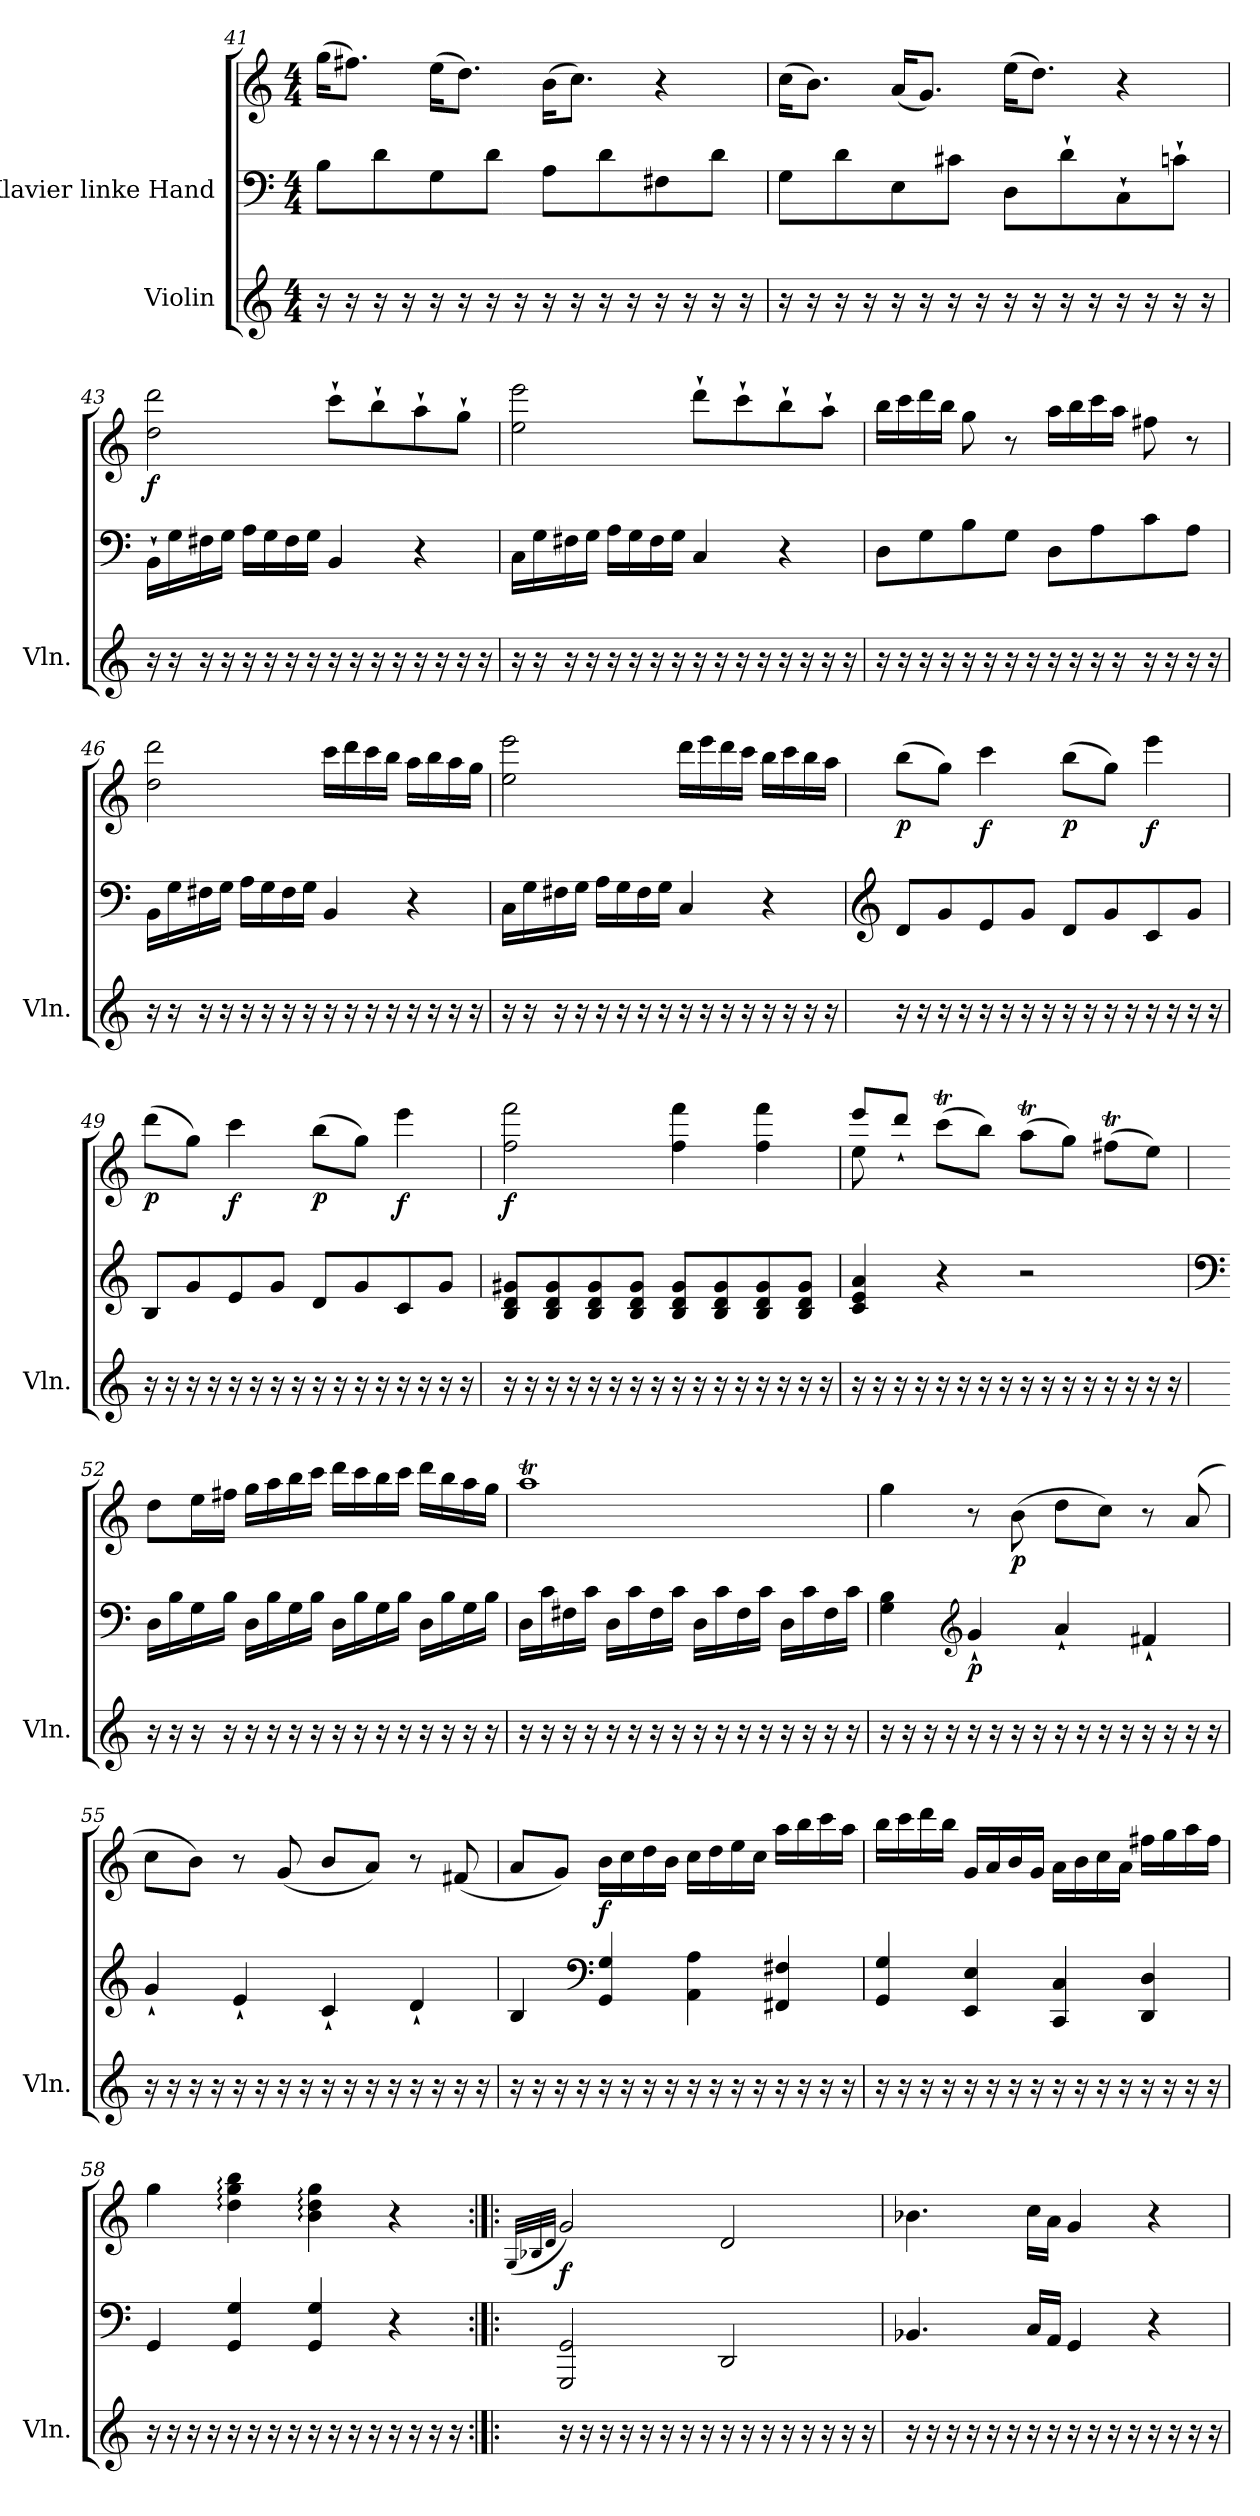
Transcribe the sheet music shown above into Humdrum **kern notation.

**kern	**kern	**kern	**dynam
*part2	*part1	*part1	*part1
*staff3	*staff2	*staff1	*staff1/2
*I"Violin	*I"Klavier linke Hand	*	*
*I'Vln.	*	*	*
*clefG2	*clefF4	*clefG2	*
*k[]	*k[]	*k[]	*
*M4/4	*M4/4	*M4/4	*
=41	=41	=41	=41
16r	8B\L	(>16gg\KL	.
16r	.	8.ff#X\J)	.
16r	8d\	.	.
16r	.	.	.
16r	8G\	(>16ee\KL	.
16r	.	8.dd\J)	.
16r	8d\J	.	.
16r	.	.	.
16r	8A\L	(>16b\KL	.
16r	.	8.cc\J)	.
16r	8d\	.	.
16r	.	.	.
16r	8F#X\	4r	.
16r	.	.	.
16r	8d\J	.	.
16r	.	.	.
!!LO:LB:g=z
=42	=42	=42	=42
16r	8G\L	(>16cc\KL	.
16r	.	8.b\J)	.
16r	8d\	.	.
16r	.	.	.
16r	8E\	(<16a/KL	.
16r	.	8.g/J)	.
16r	8c#X\J	.	.
16r	.	.	.
16r	8D\L	(>16ee\KL	.
16r	.	8.dd\J)	.
16r	8d`\	.	.
16r	.	.	.
16r	8C`\	4r	.
16r	.	.	.
16r	8cn`\J	.	.
16r	.	.	.
=43	=43	=43	=43
!	!	!	!LO:DY:b
16r	16BB`\LL	2dd\ 2ddd\	f
16r	16G\	.	.
16r	16F#X\	.	.
16r	16G\JJ	.	.
16r	16A\LL	.	.
16r	16G\	.	.
16r	16F#\	.	.
16r	16G\JJ	.	.
16r	4BB/	8ccc`\L	.
16r	.	.	.
16r	.	8bb`\	.
16r	.	.	.
16r	4r	8aa`\	.
16r	.	.	.
16r	.	8gg`\J	.
16r	.	.	.
=44	=44	=44	=44
16r	16C\LL	2ee\ 2eee\	.
16r	16G\	.	.
16r	16F#X\	.	.
16r	16G\JJ	.	.
16r	16A\LL	.	.
16r	16G\	.	.
16r	16F#\	.	.
16r	16G\JJ	.	.
16r	4C/	8ddd`\L	.
16r	.	.	.
16r	.	8ccc`\	.
16r	.	.	.
16r	4r	8bb`\	.
16r	.	.	.
16r	.	8aa`\J	.
16r	.	.	.
!!LO:LB:g=z
=45	=45	=45	=45
16r	8D\L	16bb\LL	.
16r	.	16ccc\	.
16r	8G\	16ddd\	.
16r	.	16bb\JJ	.
16r	8B\	8gg\	.
16r	.	.	.
16r	8G\J	8r	.
16r	.	.	.
16r	8D\L	16aa\LL	.
16r	.	16bb\	.
16r	8A\	16ccc\	.
16r	.	16aa\JJ	.
16r	8c\	8ff#X\	.
16r	.	.	.
16r	8A\J	8r	.
16r	.	.	.
=46	=46	=46	=46
16r	16BB\LL	2dd\ 2ddd\	.
16r	16G\	.	.
16r	16F#X\	.	.
16r	16G\JJ	.	.
16r	16A\LL	.	.
16r	16G\	.	.
16r	16F#\	.	.
16r	16G\JJ	.	.
16r	4BB/	16ccc\LL	.
16r	.	16ddd\	.
16r	.	16ccc\	.
16r	.	16bb\JJ	.
16r	4r	16aa\LL	.
16r	.	16bb\	.
16r	.	16aa\	.
16r	.	16gg\JJ	.
!!LO:PB:g=z
=47	=47	=47	=47
16r	16C\LL	2ee\ 2eee\	.
16r	16G\	.	.
16r	16F#X\	.	.
16r	16G\JJ	.	.
16r	16A\LL	.	.
16r	16G\	.	.
16r	16F#\	.	.
16r	16G\JJ	.	.
16r	4C/	16ddd\LL	.
16r	.	16eee\	.
16r	.	16ddd\	.
16r	.	16ccc\JJ	.
16r	4r	16bb\LL	.
16r	.	16ccc\	.
16r	.	16bb\	.
16r	.	16aa\JJ	.
=48	=48	=48	=48
*	*clefG2	*	*
!	!	!	!LO:DY:b
16r	8d/L	(>8bb\L	p
16r	.	.	.
16r	8g/	8gg\J)	.
16r	.	.	.
!	!	!	!LO:DY:b
16r	8e/	4ccc\	f
16r	.	.	.
16r	8g/J	.	.
16r	.	.	.
!	!	!	!LO:DY:b
16r	8d/L	(>8bb\L	p
16r	.	.	.
16r	8g/	8gg\J)	.
16r	.	.	.
!	!	!	!LO:DY:b
16r	8c/	4eee\	f
16r	.	.	.
16r	8g/J	.	.
16r	.	.	.
=49	=49	=49	=49
!	!	!	!LO:DY:b
16r	8B/L	(>8ddd\L	p
16r	.	.	.
16r	8g/	8gg\J)	.
16r	.	.	.
!	!	!	!LO:DY:b
16r	8e/	4ccc\	f
16r	.	.	.
16r	8g/J	.	.
16r	.	.	.
!	!	!	!LO:DY:b
16r	8d/L	(>8bb\L	p
16r	.	.	.
16r	8g/	8gg\J)	.
16r	.	.	.
!	!	!	!LO:DY:b
16r	8c/	4eee\	f
16r	.	.	.
16r	8g/J	.	.
16r	.	.	.
!!LO:LB:g=z
=50	=50	=50	=50
!	!	!	!LO:DY:b
16r	8B/ 8d/ 8g#X/L	2ff\ 2fff\	f
16r	.	.	.
16r	8B/ 8d/ 8g#/	.	.
16r	.	.	.
16r	8B/ 8d/ 8g#/	.	.
16r	.	.	.
16r	8B/ 8d/ 8g#/J	.	.
16r	.	.	.
16r	8B/ 8d/ 8g#/L	4ff\ 4fff\	.
16r	.	.	.
16r	8B/ 8d/ 8g#/	.	.
16r	.	.	.
16r	8B/ 8d/ 8g#/	4ff\ 4fff\	.
16r	.	.	.
16r	8B/ 8d/ 8g#/J	.	.
16r	.	.	.
=51	=51	=51	=51
*	*	*^	*
16r	4c/ 4e/ 4a/	8ee\	8eee/L	.
16r	.	.	.	.
16r	.	8ryy	8ddd`/J	.
16r	.	.	.	.
16r	4r	(>8cccT\L	2.ryy	.
16r	.	.	.	.
16r	.	8bb\J)	.	.
16r	.	.	.	.
16r	2r	(>8aaT\L	.	.
16r	.	.	.	.
16r	.	8gg\J)	.	.
16r	.	.	.	.
16r	.	(>8ff#Xt\L	.	.
16r	.	.	.	.
16r	.	8ee\J)	.	.
16r	.	.	.	.
*	*	*v	*v	*
=52	=52	=52	=52
*	*clefF4	*	*
16r	16D\LL	8dd\L	.
16r	16B\	.	.
16r	16G\	16ee\L	.
16r	16B\JJ	16ff#X\JJ	.
16r	16D\LL	16gg\LL	.
16r	16B\	16aa\	.
16r	16G\	16bb\	.
16r	16B\JJ	16ccc\JJ	.
16r	16D\LL	16ddd\LL	.
16r	16B\	16ccc\	.
16r	16G\	16bb\	.
16r	16B\JJ	16ccc\JJ	.
16r	16D\LL	16ddd\LL	.
16r	16B\	16bb\	.
16r	16G\	16aa\	.
16r	16B\JJ	16gg\JJ	.
!!LO:LB:g=z
=53	=53	=53	=53
16r	16D\LL	1aaT	.
16r	16c\	.	.
16r	16F#X\	.	.
16r	16c\JJ	.	.
16r	16D\LL	.	.
16r	16c\	.	.
16r	16F#\	.	.
16r	16c\JJ	.	.
16r	16D\LL	.	.
16r	16c\	.	.
16r	16F#\	.	.
16r	16c\JJ	.	.
16r	16D\LL	.	.
16r	16c\	.	.
16r	16F#\	.	.
16r	16c\JJ	.	.
=54	=54	=54	=54
16r	4G\ 4B\	4gg\	.
16r	.	.	.
16r	.	.	.
16r	.	.	.
*	*clefG2	*	*
!	!	!	!LO:DY:b=2
16r	4g`/	8r	p
16r	.	.	.
!	!	!	!LO:DY:b
16r	.	(>8b\	p
16r	.	.	.
16r	4a`/	8dd\L	.
16r	.	.	.
16r	.	8cc\J)	.
16r	.	.	.
16r	4f#X`/	8r	.
16r	.	.	.
16r	.	(>8a/	.
16r	.	.	.
=55	=55	=55	=55
16r	4g`/	8cc\L	.
16r	.	.	.
16r	.	8b\J)	.
16r	.	.	.
16r	4e`/	8r	.
16r	.	.	.
16r	.	(<8g/	.
16r	.	.	.
16r	4c`/	8b/L	.
16r	.	.	.
16r	.	8a/J)	.
16r	.	.	.
16r	4d`/	8r	.
16r	.	.	.
16r	.	(<8f#X/	.
16r	.	.	.
!!LO:LB:g=z
=56	=56	=56	=56
16r	4B/	8a/L	.
16r	.	.	.
16r	.	8g/J)	.
16r	.	.	.
*	*clefF4	*	*
!	!	!	!LO:DY:b
16r	4GG/ 4G/	16b\LL	f
16r	.	16cc\	.
16r	.	16dd\	.
16r	.	16b\JJ	.
16r	4AA\ 4A\	16cc\LL	.
16r	.	16dd\	.
16r	.	16ee\	.
16r	.	16cc\JJ	.
16r	4FF#X/ 4F#X/	16aa\LL	.
16r	.	16bb\	.
16r	.	16ccc\	.
16r	.	16aa\JJ	.
=57	=57	=57	=57
16r	4GG/ 4G/	16bb\LL	.
16r	.	16ccc\	.
16r	.	16ddd\	.
16r	.	16bb\JJ	.
16r	4EE/ 4E/	16g/LL	.
16r	.	16a/	.
16r	.	16b/	.
16r	.	16g/JJ	.
16r	4CC/ 4C/	16a\LL	.
16r	.	16b\	.
16r	.	16cc\	.
16r	.	16a\JJ	.
16r	4DD/ 4D/	16ff#X\LL	.
16r	.	16gg\	.
16r	.	16aa\	.
16r	.	16ff#\JJ	.
=58	=58	=58	=58
16r	4GG/	4gg\	.
16r	.	.	.
16r	.	.	.
16r	.	.	.
16r	4GG/ 4G/	4dd\: 4gg\: 4bb\:	.
16r	.	.	.
16r	.	.	.
16r	.	.	.
16r	4GG/ 4G/	4b\: 4dd\: 4gg\:	.
16r	.	.	.
16r	.	.	.
16r	.	.	.
16r	4r	4r	.
16r	.	.	.
16r	.	.	.
16r	.	.	.
!!LO:PB:g=z
=59:|!|:	=59:|!|:	=59:|!|:	=59:|!|:
.	.	(<32qG/LLL	.
.	.	32qB-X/	.
.	.	32qd/JJJ	.
!	!	!	!LO:DY:b
16r	2GGG/ 2GG/	2g/)	f
16r	.	.	.
16r	.	.	.
16r	.	.	.
16r	.	.	.
16r	.	.	.
16r	.	.	.
16r	.	.	.
16r	2DD/	2d/	.
16r	.	.	.
16r	.	.	.
16r	.	.	.
16r	.	.	.
16r	.	.	.
16r	.	.	.
16r	.	.	.
=60	=60	=60	=60
16r	4.BB-X/	4.b-X\	.
16r	.	.	.
16r	.	.	.
16r	.	.	.
16r	.	.	.
16r	.	.	.
16r	16C/LL	16cc\LL	.
16r	16AA/JJ	16a\JJ	.
16r	4GG/	4g/	.
16r	.	.	.
16r	.	.	.
16r	.	.	.
16r	4r	4r	.
16r	.	.	.
16r	.	.	.
16r	.	.	.
=	=	=	=
*-	*-	*-	*-
